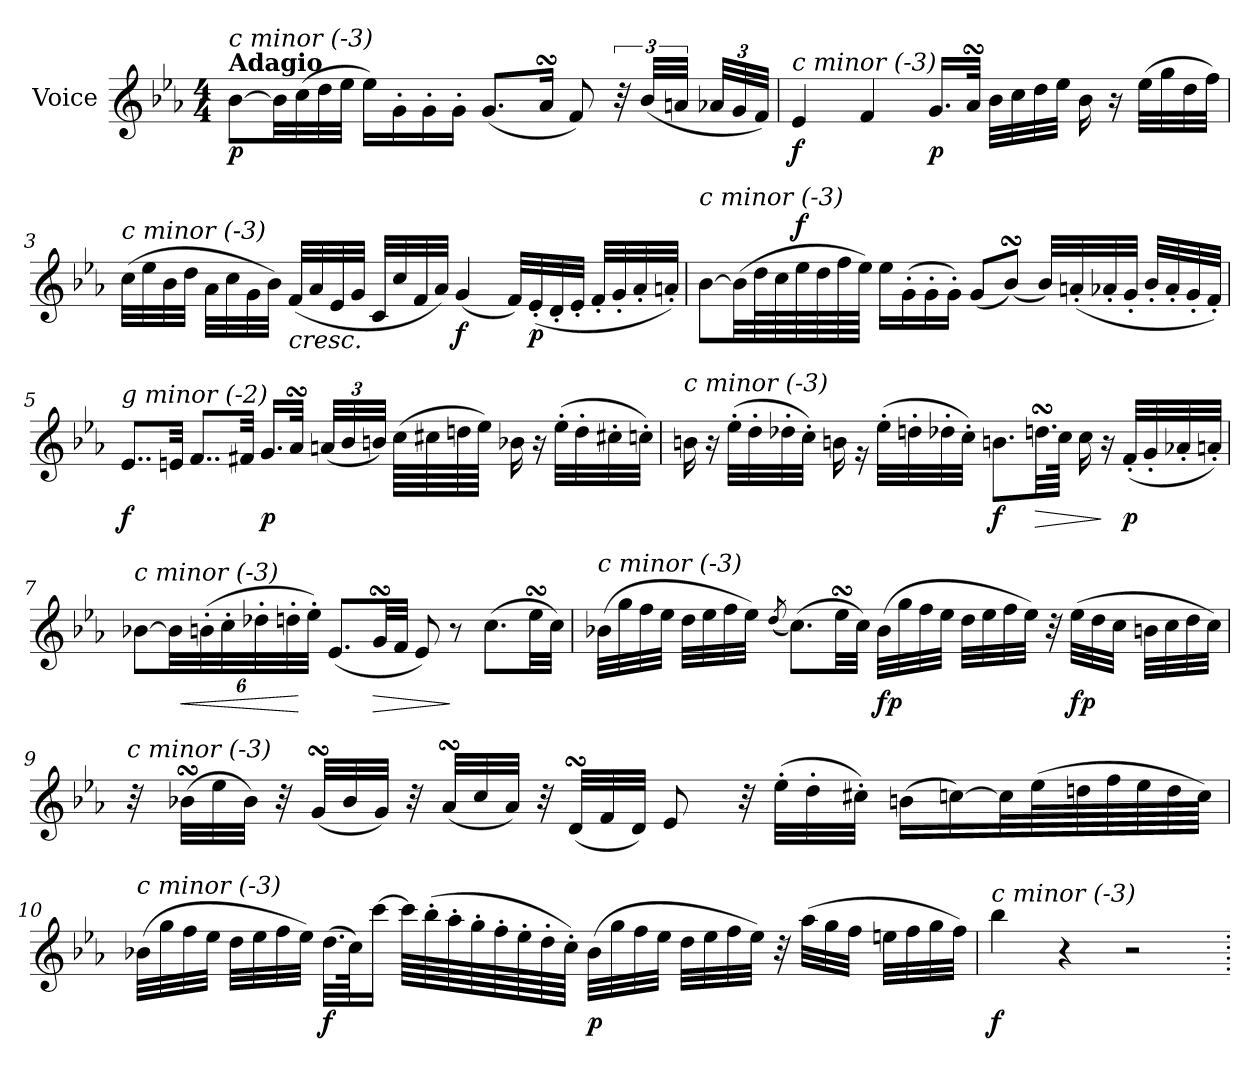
**kern	**dynam
*part1	*part1
*staff1	*staff1
*I"Voice	*
*I'V	*
*clefG2	*
*k[b-e-a-]	*
*M4/4	*
*MM30	*
=1	=1
!LO:TX:a:B:t=Adagio	!
!LO:TX:i:t=c minor (-3)	!
!	!LO:DY:b
[8b-\L	p
32b-\LL]	.
(>32cc\	.
32dd\	.
32ee-\JJJ	.
16ee-\LL)	.
16g'\	.
16g'\	.
16g'\JJ	.
(<8.g/L	.
16a-sSSs/Jk	.
8f/)	.
48r	.
(<48b-/LLL	.
48an/JJJ	.
*Xbrackettup	*
48a-X/LLL	.
48g/	.
48f/JJJ)	.
=2	=2
!LO:TX:i:t=c minor (-3)	!
!	!LO:DY:b
4e-/	f
4f/	.
!	!LO:DY:b
16.g/LL	p
32a-sSSs/JJk	.
32b-\LLL	.
32cc\	.
32dd\	.
32ee-\JJJ	.
16b-\	.
16r	.
(>32ee-\LLL	.
32gg\	.
32dd\	.
32ff\JJJ)	.
!!LO:LB:g=z
=3	=3
!LO:TX:i:t=c minor (-3)	!
(>32cc\LLL	.
32ee-\	.
32b-\	.
32dd\JJJ	.
32a-\LLL	.
32cc\	.
32g\	.
32b-\JJJ)	.
!LO:TX:b:i:t=cresc.	!
(<32f/LLL	.
32a-/	.
32e-/	.
32g/JJJ	.
32c/LLL	.
32cc/	.
32f/	.
32a-/JJJ)	.
!	!LO:DY:b
(<4g/	f
32f/LLL)	.
!	!LO:DY:b
(<32e-'/	p
32d'/	.
32e-'/JJJ	.
32f'/LLL	.
32g'/	.
32a-'/	.
32an'/JJJ)	.
=4	=4
!LO:TX:i:t=c minor (-3)	!
[8b-\L	.
(>32b-\LL]	.
64dd\L	.
64cc\	.
!	!LO:DY:a
64ee-\	f
64dd\	.
64ff\	.
64ee-\JJJJ)	.
16ee-\LL	.
(>16g'\	.
16g'\	.
16g'\JJ)	.
(<8g/L	.
(<8b-sSSS/J)	.
32b-/LLL)	.
(<32an'/	.
32a-X'/	.
32g'/JJJ	.
32b-'/LLL	.
32a-'/	.
32g'/	.
32f'/JJJ)	.
!!LO:LB:g=z
=5	=5
!LO:TX:i:t=g minor (-2)	!
!	!LO:DY:b
8..e-/L	f
32en/Jkk	.
8..f/L	.
32f#X/Jkk	.
!	!LO:DY:b
16.g/LL	p
32a-sSSs/JJk	.
(<48an/LLL	.
48b-/	.
48bn/JJJ)	.
(>64cc\LLLL	.
64cc#Xi\	.
64ddn\	.
64ee-\JJJJ)	.
16b-X\	.
16r	.
(>32ee-'\LLL	.
32dd'\	.
32cc#X'i\	.
32cc'\JJJ)	.
!!LO:LB:g=z
=6	=6
!LO:TX:i:t=c minor (-3)	!
16bn\	.
16r	.
(>32ee-'\LLL	.
32dd'\	.
32dd-X'\	.
32cc'\JJJ)	.
16bn\	.
16rg	.
(>32ee-'\LLL	.
32ddn'\	.
32dd-X'\	.
32cc'\JJJ)	.
!	!LO:DY:b
8.bn\L	f
!	!LO:HP:b
32.ddnsSsS\LL	>
64cc\JJJk	.
16cc\	.
16r	]
!	!LO:DY:b
(<32f'/LLL	p
32g'/	.
32a-X'/	.
32an'/JJJ)	.
=7	=7
!LO:TX:i:t=c minor (-3)	!
[8b-X\L	.
48b-\LL]	.
!	!LO:HP:b
(>48bn'\	<
48cc'\	.
48dd-X'\	.
48ddn'\	.
48ee-'\JJJ)	[
(<8.e-/L	.
!	!LO:HP:b
32gsSsS/LL	>
32f/JJJ	.
8e-/)	.
8r	]
(>8.cc\L	.
32ee-sSSs\LL	.
32cc\JJJ)	.
!!LO:LB:g=z
=8	=8
!LO:TX:i:t=c minor (-3)	!
(>32b-X\LLL	.
32gg\	.
32ff\	.
32ee-\JJJ	.
32dd\LLL	.
32ee-\	.
32ff\	.
32ee-\JJJ)	.
(<8qdd/	.
(>8.cc\L)	.
32ee-sSSs\LL	.
32cc\JJJ)	.
!	!LO:DY:b
(>32b-\LLL	fp
32gg\	.
32ff\	.
32ee-\JJJ	.
32dd\LLL	.
32ee-\	.
32ff\	.
32ee-\JJJ)	.
32r	.
!	!LO:DY:b
(>32ee-\LLL	fp
32dd\	.
32cc\JJJ	.
32bn\LLL	.
32cc\	.
32dd\	.
32cc\JJJ)	.
!!LO:LB:g=z
=9	=9
!LO:TX:i:t=c minor (-3)	!
32r	.
(>32b-XsSSS\LLL	.
32ee-\	.
32b-\JJJ)	.
32r	.
(<32gsSsS/LLL	.
32b-/	.
32g/JJJ)	.
32r	.
(<32a-sSSs/LLL	.
32cc/	.
32a-/JJJ)	.
32r	.
(<32dsSsS/LLL	.
32f/	.
32d/JJJ)	.
8e-/	.
32r	.
(>32ee-'\LLL	.
32dd'\	.
32cc#X'j\JJJ)	.
(>16bn\LL	.
[16cc\)	.
32cc\L]	.
(>64ee-\L	.
64ddn\	.
64ff\	.
64ee-\	.
64dd\	.
64cc\JJJJ)	.
!!LO:LB:g=z
=10	=10
!LO:TX:i:t=c minor (-3)	!
(>32b-X\LLL	.
32gg\	.
32ff\	.
32ee-\JJJ	.
32dd\LLL	.
32ee-\	.
32ff\	.
32ee-\JJJ)	.
!	!LO:DY:b
(>32.dd\LLL	f
64cc\JK)	.
[16ccc\JJ	.
64ccc\LLLL]	.
(>64bb-'\	.
64aa-'\	.
64gg'\	.
64ff'\	.
64ee-'\	.
64dd'\	.
64cc'\JJJJ)	.
!	!LO:DY:b
(>32b-\LLL	p
32gg\	.
32ff\	.
32ee-\JJJ	.
32dd\LLL	.
32ee-\	.
32ff\	.
32ee-\JJJ)	.
32r	.
(>32aa-\LLL	.
32gg\	.
32ff\JJJ	.
32een\LLL	.
32ff\	.
32gg\	.
32ff\JJJ)	.
=11	=11
!LO:TX:i:t=c minor (-3)	!
!	!LO:DY:b
4bb-\	f
4r	.
2r	.
=.	=.
*-	*-
